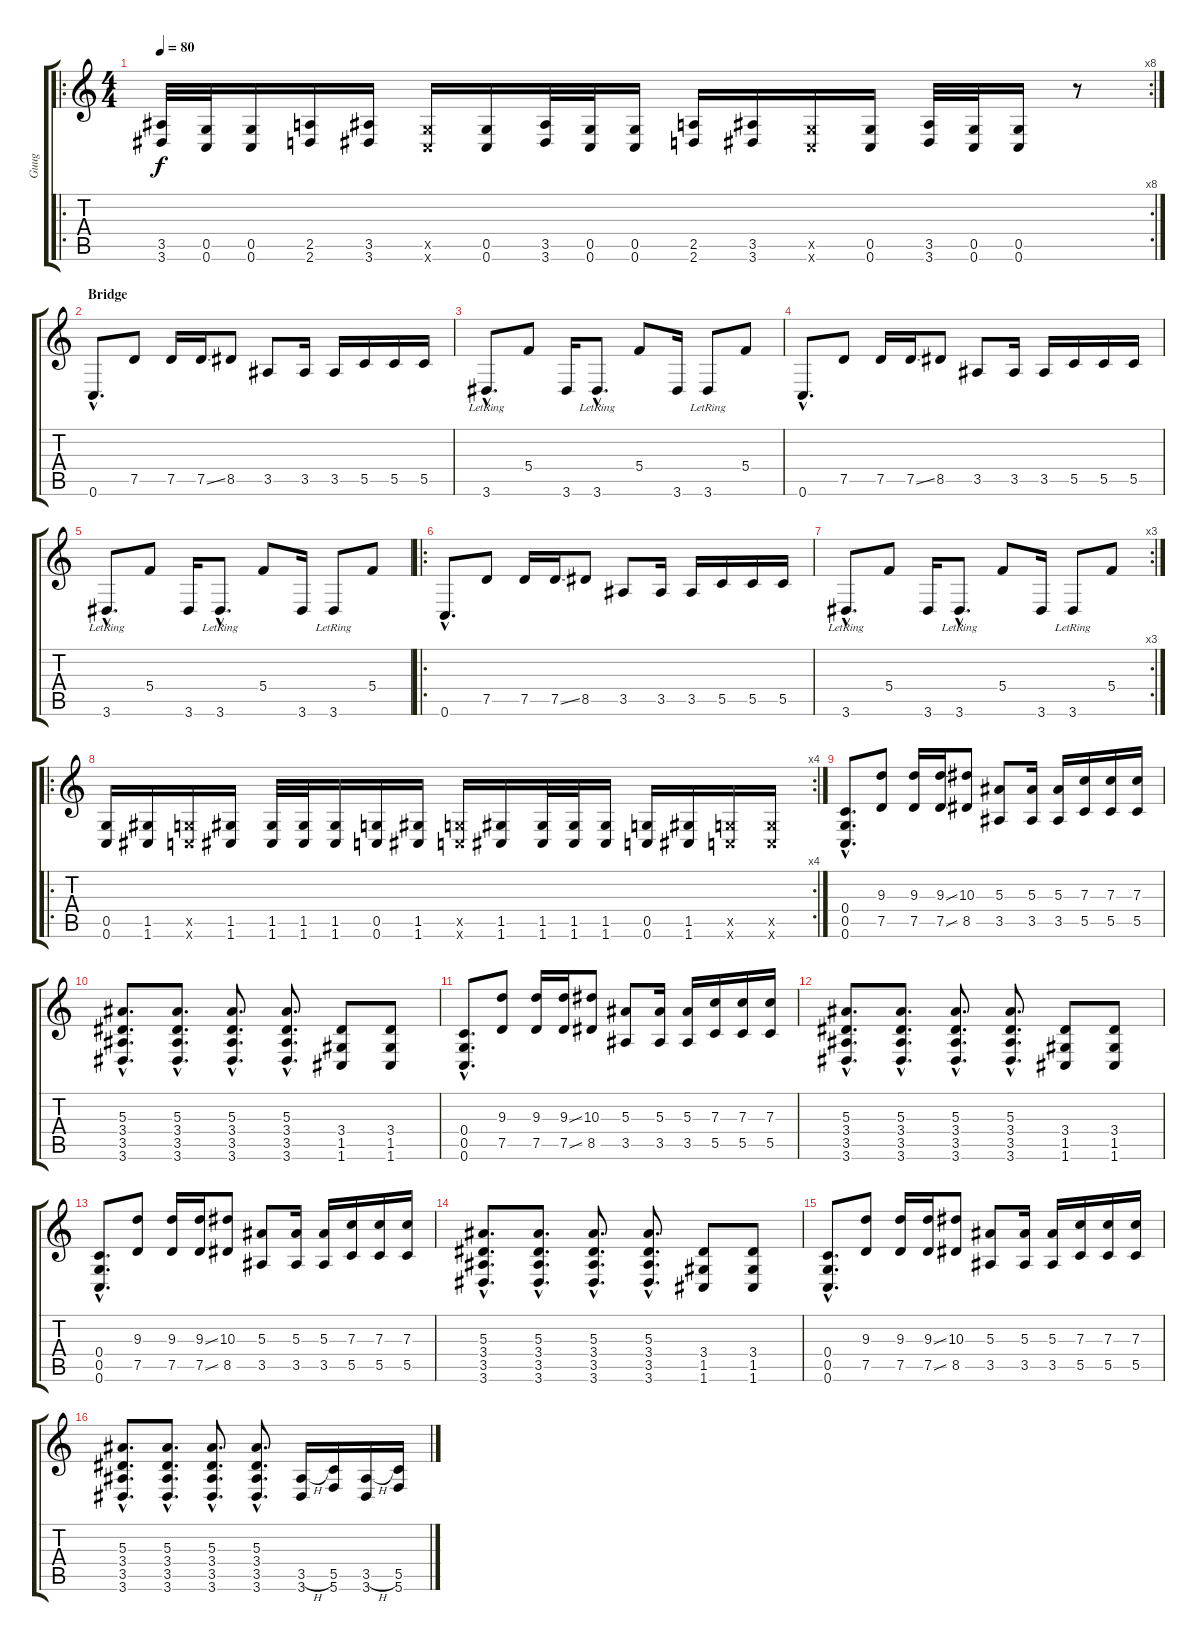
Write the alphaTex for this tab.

\track ("Guug" "Guug") {instrument overdrivenguitar}
\staff {score tabs}
\tuning (D4 A3 F3 C3 G2 C2) {hide}
\ro
\rc 8
\ts (4 4)
\tempo 80
\clef g2
\ks c
(3.5 3.6).32{dy f} (0.5 0.6).32 (0.5 0.6).16 (2.5 2.6).16 (3.5 3.6).16 (0.5{x} 0.6{x}).16 (0.5 0.6).16 (3.5 3.6).32 (0.5 0.6).32 (0.5 0.6).16 (2.5 2.6).16 (3.5 3.6).16 (0.5{x} 0.6{x}).16 (0.5 0.6).16 (3.5 3.6).32 (0.5 0.6).32 (0.5 0.6).16 r.8 |
\section ("" "Bridge")
0.6{hac}.8{d} 7.5.8 7.5.16 7.5{ss}.16 8.5.8 3.5.8 3.5.16 3.5.16 5.5.16 5.5.16 5.5.16 |
3.6{hac lr}.8{d} 5.4.8 3.6.16 3.6{hac lr}.8{d} 5.4.8 3.6.16 3.6{lr}.8 5.4.8 |
0.6{hac}.8{d} 7.5.8 7.5.16 7.5{ss}.16 8.5.8 3.5.8 3.5.16 3.5.16 5.5.16 5.5.16 5.5.16 |
3.6{hac lr}.8{d} 5.4.8 3.6.16 3.6{hac lr}.8{d} 5.4.8 3.6.16 3.6{lr}.8 5.4.8 |
\ro
0.6{hac}.8{d} 7.5.8 7.5.16 7.5{ss}.16 8.5.8 3.5.8 3.5.16 3.5.16 5.5.16 5.5.16 5.5.16 |
\rc 3
3.6{hac lr}.8{d} 5.4.8 3.6.16 3.6{hac lr}.8{d} 5.4.8 3.6.16 3.6{lr}.8 5.4.8 |
\ro
\rc 4
(0.5 0.6).16 (1.5 1.6).16 (0.5{x} 0.6{x}).16 (1.5 1.6).16 (1.5 1.6).32 (1.5 1.6).32 (1.5 1.6).16 (0.5 0.6).16 (1.5 1.6).16 (0.5{x} 0.6{x}).16 (1.5 1.6).16 (1.5 1.6).32 (1.5 1.6).32 (1.5 1.6).16 (0.5 0.6).16 (1.5 1.6).16 (0.5{x} 0.6{x}).16 (0.5{x} 0.6{x}).16 |
(0.4{hac} 0.5{hac} 0.6{hac}).8{d} (9.3 7.5).8 (9.3 7.5).16 (9.3{ss} 7.5{ss}).16 (10.3 8.5).8 (5.3 3.5).8 (5.3 3.5).16 (5.3 3.5).16 (7.3 5.5).16 (7.3 5.5).16 (7.3 5.5).16 |
(5.3{hac} 3.4{hac} 3.5{hac} 3.6{hac}).8{d} (5.3{hac} 3.4{hac} 3.5{hac} 3.6{hac}).8{d} (5.3{hac} 3.4{hac} 3.5{hac} 3.6{hac}).8{d} (5.3{hac} 3.4{hac} 3.5{hac} 3.6{hac}).8{d} (3.4 1.5 1.6).8 (3.4 1.5 1.6).8 |
(0.4{hac} 0.5{hac} 0.6{hac}).8{d} (9.3 7.5).8 (9.3 7.5).16 (9.3{ss} 7.5{ss}).16 (10.3 8.5).8 (5.3 3.5).8 (5.3 3.5).16 (5.3 3.5).16 (7.3 5.5).16 (7.3 5.5).16 (7.3 5.5).16 |
(5.3{hac} 3.4{hac} 3.5{hac} 3.6{hac}).8{d} (5.3{hac} 3.4{hac} 3.5{hac} 3.6{hac}).8{d} (5.3{hac} 3.4{hac} 3.5{hac} 3.6{hac}).8{d} (5.3{hac} 3.4{hac} 3.5{hac} 3.6{hac}).8{d} (3.4 1.5 1.6).8 (3.4 1.5 1.6).8 |
(0.4{hac} 0.5{hac} 0.6{hac}).8{d} (9.3 7.5).8 (9.3 7.5).16 (9.3{ss} 7.5{ss}).16 (10.3 8.5).8 (5.3 3.5).8 (5.3 3.5).16 (5.3 3.5).16 (7.3 5.5).16 (7.3 5.5).16 (7.3 5.5).16 |
(5.3{hac} 3.4{hac} 3.5{hac} 3.6{hac}).8{d} (5.3{hac} 3.4{hac} 3.5{hac} 3.6{hac}).8{d} (5.3{hac} 3.4{hac} 3.5{hac} 3.6{hac}).8{d} (5.3{hac} 3.4{hac} 3.5{hac} 3.6{hac}).8{d} (3.4 1.5 1.6).8 (3.4 1.5 1.6).8 |
(0.4{hac} 0.5{hac} 0.6{hac}).8{d} (9.3 7.5).8 (9.3 7.5).16 (9.3{ss} 7.5{ss}).16 (10.3 8.5).8 (5.3 3.5).8 (5.3 3.5).16 (5.3 3.5).16 (7.3 5.5).16 (7.3 5.5).16 (7.3 5.5).16 |
(5.3{hac} 3.4{hac} 3.5{hac} 3.6{hac}).8{d} (5.3{hac} 3.4{hac} 3.5{hac} 3.6{hac}).8{d} (5.3{hac} 3.4{hac} 3.5{hac} 3.6{hac}).8{d} (5.3{hac} 3.4{hac} 3.5{hac} 3.6{hac}).8{d} (3.5{h} 3.6).16 (5.5 5.6).16 (3.5{h} 3.6).16 (5.5 5.6).16
